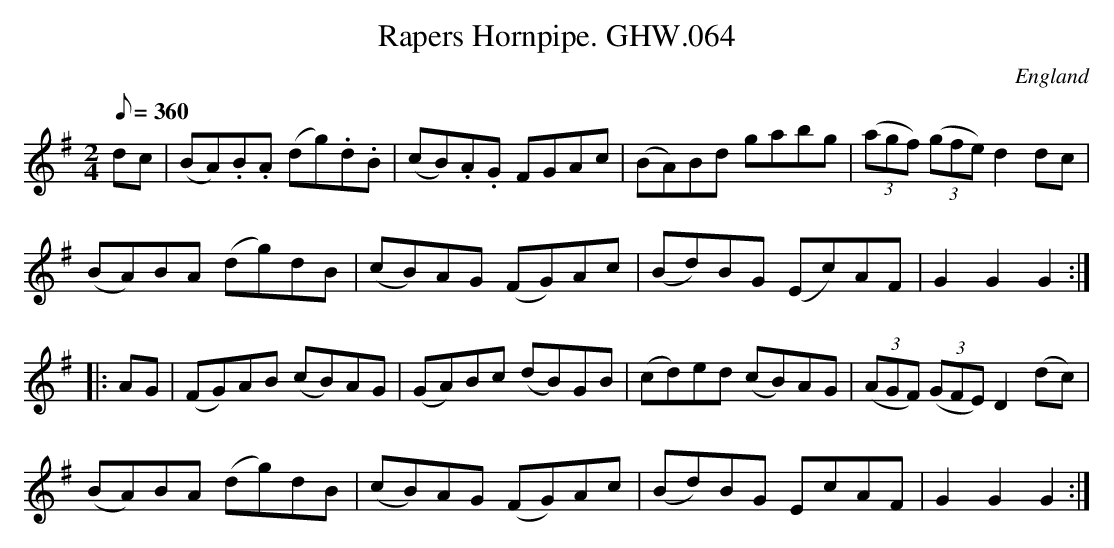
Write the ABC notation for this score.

X:1
T:Rapers Hornpipe. GHW.064
M:2/4
L:1/8
Q:360
O:England
K:G
dc|(BA).B.A (dg).d.B|(cB).A.G FGAc|(BA)Bd gabg|(3(agf) (3(gfe) d2 dc|!
(BA)BA (dg)dB|(cB)AG (FG)Ac|(Bd)BG (Ec)AF|G2G2G2:|!
|:AG|(FG)AB (cB)AG|(GA)Bc (dB)GB|(cd)ed (cB)AG|(3(AGF) (3(GFE) D2 (dc)|!
(BA)BA (dg)dB|(cB)AG (FG)Ac|(Bd)BG EcAF|G2G2G2:|
